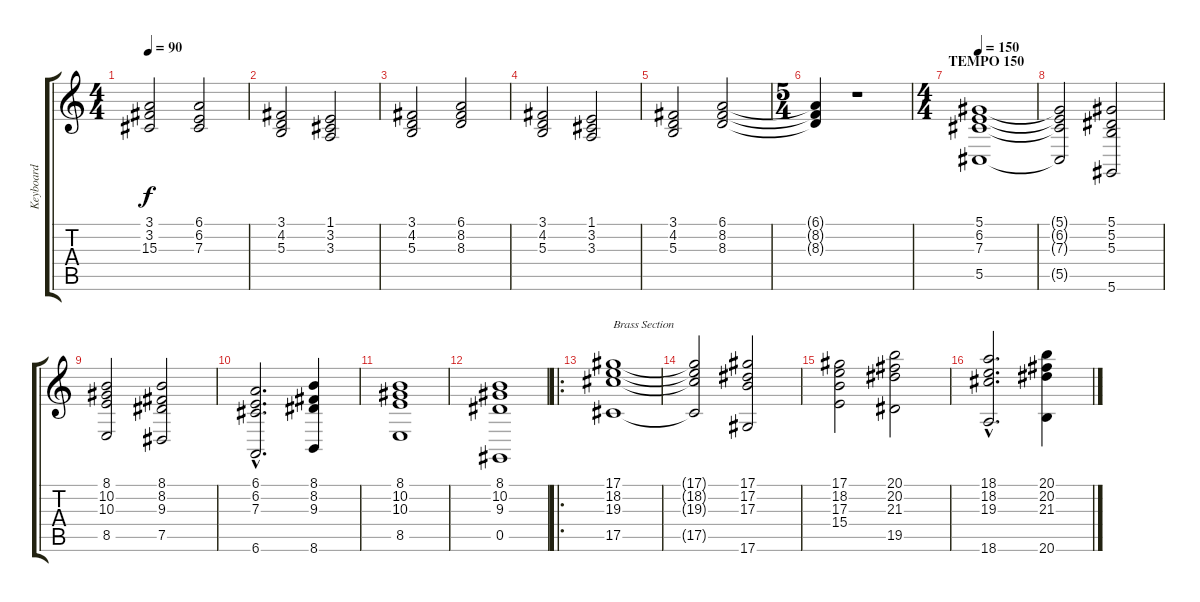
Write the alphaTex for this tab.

\track ("Keyboard" "Keyboard") {instrument stringensemble1}
\staff {score tabs}
\tuning (Eb4 Bb3 Gb3 Db3 Ab2 Eb2) {hide}
\ts (4 4)
\tempo 90
\clef g2
\ks c
(3.1 3.2 15.3).2{dy f} (6.1 6.2 7.3).2 |
(3.1 4.2 5.3).2 (1.1 3.2 3.3).2 |
(3.1 4.2 5.3).2 (6.1 8.2 8.3).2 |
(3.1 4.2 5.3).2 (1.1 3.2 3.3).2 |
(3.1 4.2 5.3).2 (6.1 8.2 8.3).2 |
\ts (5 4)
(6.1{t} 8.2{t} 8.3{t}).4 r.1 |
\ts (4 4)
\section ("" "TEMPO 150")
\tempo 150
(5.1 6.2 7.3 5.5).1 |
(5.1{t} 6.2{t} 7.3{t} 5.5{t}).2 (5.1 5.2 5.3 5.6).2 |
(8.1 10.2 10.3 8.5).2 (8.1 8.2 9.3 7.5).2 |
(6.1{hac} 6.2{hac} 7.3{hac} 6.6{hac}).2{d} (8.1 8.2 9.3 8.6).4 |
(8.1 10.2 10.3 8.5).1 |
(8.1 10.2 9.3 0.5).1 |
\ro
(17.1 18.2 19.3 17.5).1{txt "Brass Section" instrument brasssection} |
(17.1{t} 18.2{t} 19.3{t} 17.5{t}).2 (17.1 17.2 17.3 17.6).2 |
(17.1 18.2 17.3 15.4).2 (20.1 20.2 21.3 19.5).2 |
(18.1{hac} 18.2{hac} 19.3{hac} 18.6{hac}).2{d} (20.1 20.2 21.3 20.6).4
